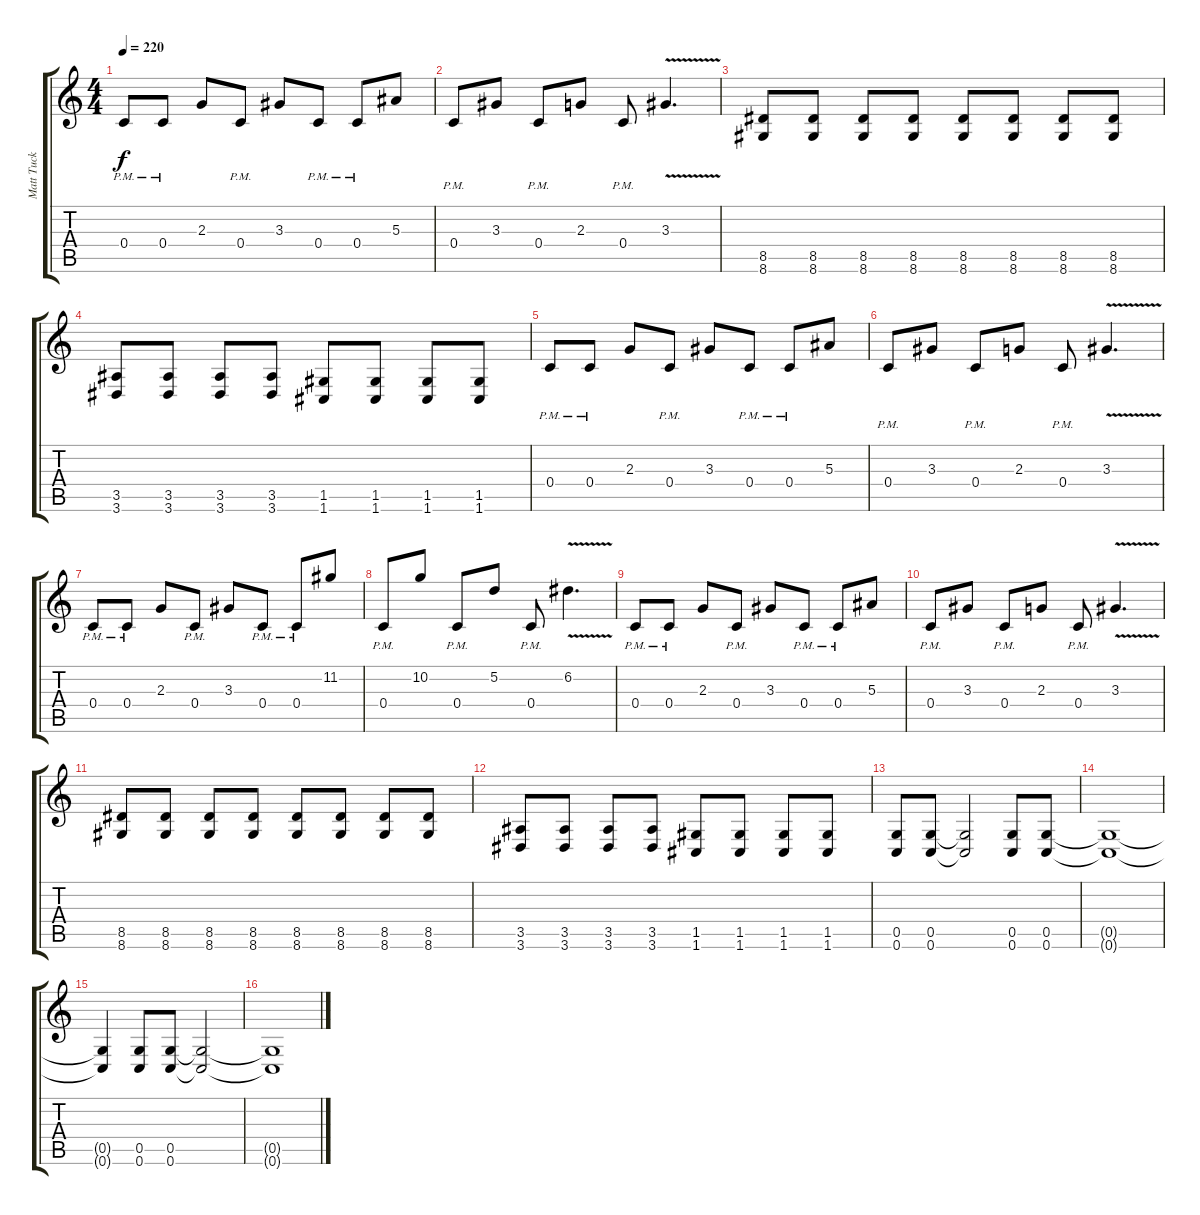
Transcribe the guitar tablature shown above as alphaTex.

\track ("Matt Tuck" "Matt Tuck") {instrument distortionguitar}
\staff {score tabs}
\tuning (D4 A3 F3 C3 G2 C2) {hide}
\ts (4 4)
\tempo 220
\clef g2
\ks c
0.4{pm}.8{dy f} 0.4{pm}.8 2.3.8 0.4{pm}.8 3.3.8 0.4{pm}.8 0.4{pm}.8 5.3.8 |
0.4{pm}.8 3.3.8 0.4{pm}.8 2.3.8 0.4{pm}.8 3.3{v}.4{d} |
(8.5 8.6).8 (8.5 8.6).8 (8.5 8.6).8 (8.5 8.6).8 (8.5 8.6).8 (8.5 8.6).8 (8.5 8.6).8 (8.5 8.6).8 |
(3.5 3.6).8 (3.5 3.6).8 (3.5 3.6).8 (3.5 3.6).8 (1.5 1.6).8 (1.5 1.6).8 (1.5 1.6).8 (1.5 1.6).8 |
0.4{pm}.8 0.4{pm}.8 2.3.8 0.4{pm}.8 3.3.8 0.4{pm}.8 0.4{pm}.8 5.3.8 |
0.4{pm}.8 3.3.8 0.4{pm}.8 2.3.8 0.4{pm}.8 3.3{v}.4{d} |
0.4{pm}.8 0.4{pm}.8 2.3.8 0.4{pm}.8 3.3.8 0.4{pm}.8 0.4{pm}.8 11.2.8 |
0.4{pm}.8 10.2.8 0.4{pm}.8 5.2.8 0.4{pm}.8 6.2{v}.4{d} |
0.4{pm}.8 0.4{pm}.8 2.3.8 0.4{pm}.8 3.3.8 0.4{pm}.8 0.4{pm}.8 5.3.8 |
0.4{pm}.8 3.3.8 0.4{pm}.8 2.3.8 0.4{pm}.8 3.3{v}.4{d} |
(8.5 8.6).8 (8.5 8.6).8 (8.5 8.6).8 (8.5 8.6).8 (8.5 8.6).8 (8.5 8.6).8 (8.5 8.6).8 (8.5 8.6).8 |
(3.5 3.6).8 (3.5 3.6).8 (3.5 3.6).8 (3.5 3.6).8 (1.5 1.6).8 (1.5 1.6).8 (1.5 1.6).8 (1.5 1.6).8 |
(0.5 0.6).8 (0.5 0.6).8 (0.5{t} 0.6{t}).2 (0.5 0.6).8 (0.5 0.6).8 |
(0.5{t} 0.6{t}).1 |
(0.5{t} 0.6{t}).4 (0.5 0.6).8 (0.5 0.6).8 (0.5{t} 0.6{t}).2 |
(0.5{t} 0.6{t}).1
